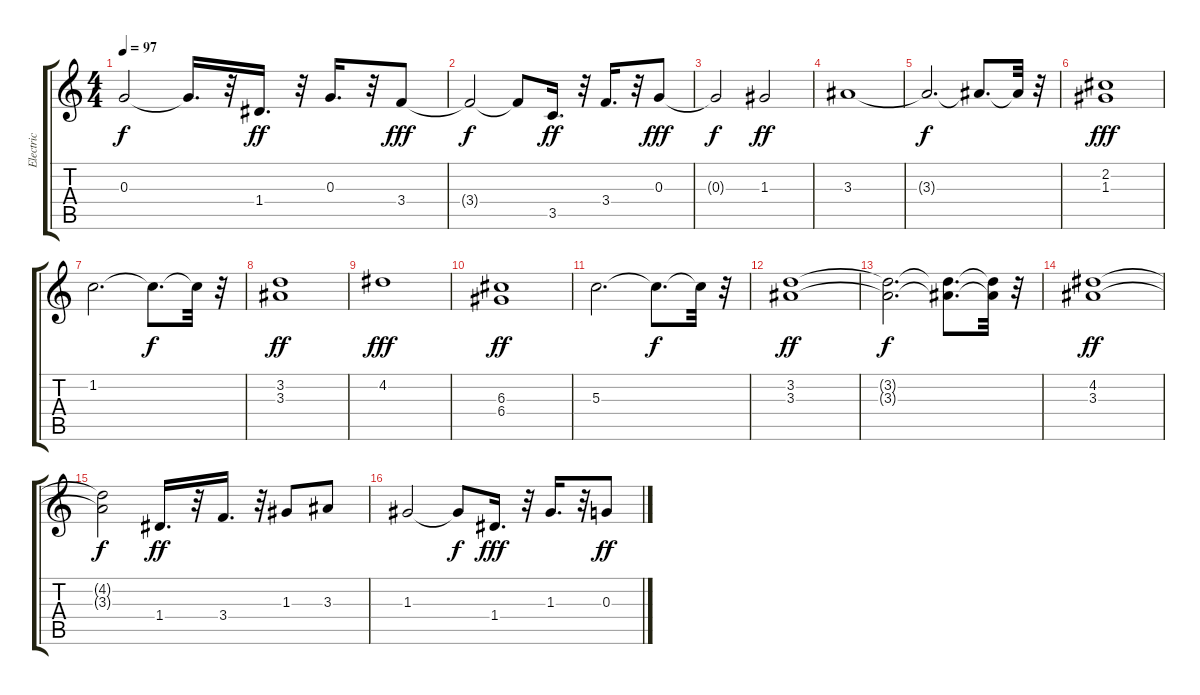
\track ("Electric" "Electric") {instrument electricguitarjazz}
\staff {score tabs}
\tuning (E4 B3 G3 D3 A2 E2) {hide}
\ts (4 4)
\tempo 97
\clef g2
\ks c
0.3{t}.2{dy f} 0.3{t}.16{d} r.32 1.4.16{d dy ff} r.32 0.3.16{d} r.32 3.4.8{dy fff} |
3.4{t}.2{dy f} 3.4{t}.8 3.5.16{d dy ff} r.32 3.4.16{d} r.32 0.3.8{dy fff} |
0.3{t}.2{dy f} 1.3.2{dy ff} |
3.3.1 |
3.3{t}.2{d dy f} 3.3{t}.8{d} 3.3{t}.32 r.32 |
(2.2 1.3).1{dy fff} |
1.2.2{d} 1.2{t}.8{d dy f} 1.2{t}.32 r.32 |
(3.2 3.3).1{dy ff} |
4.2.1{dy fff} |
(6.3 6.4).1{dy ff} |
5.3.2{d} 5.3{t}.8{d dy f} 5.3{t}.32 r.32 |
(3.2 3.3).1{dy ff} |
(3.2{t} 3.3{t}).2{d dy f} (3.2{t} 3.3{t}).8{d} (3.2{t} 3.3{t}).32 r.32 |
(4.2 3.3).1{dy ff} |
(4.2{t} 3.3{t}).2{dy f} 1.4.16{d dy ff} r.32 3.4.16{d} r.32 1.3.8 3.3.8 |
1.3.2 1.3{t}.8{dy f} 1.4.16{d dy fff} r.32 1.3.16{d} r.32 0.3.8{dy ff}
